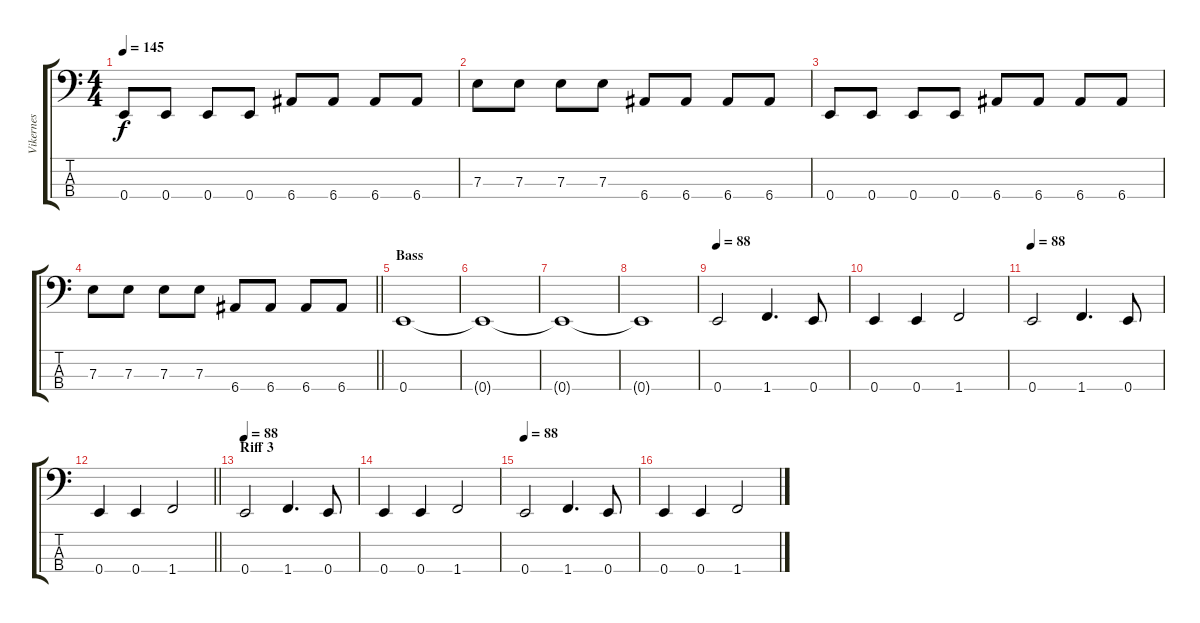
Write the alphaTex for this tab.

\track ("Vikernes" "Vikernes") {instrument electricbassfinger}
\staff {score tabs}
\tuning (G2 D2 A1 E1) {hide}
\ts (4 4)
\tempo 145
\clef f4
\ks c
0.4.8{dy f} 0.4.8 0.4.8 0.4.8 6.4.8 6.4.8 6.4.8 6.4.8 |
7.3.8 7.3.8 7.3.8 7.3.8 6.4.8 6.4.8 6.4.8 6.4.8 |
0.4.8 0.4.8 0.4.8 0.4.8 6.4.8 6.4.8 6.4.8 6.4.8 |
\barLineRight lightlight
7.3.8 7.3.8 7.3.8 7.3.8 6.4.8 6.4.8 6.4.8 6.4.8 |
\section ("" "Bass")
0.4.1 |
0.4{t}.1 |
0.4{t}.1 |
0.4{t}.1 |
\tempo 88
0.4.2 1.4.4{d} 0.4.8 |
0.4.4 0.4.4 1.4.2 |
\tempo 88
0.4.2 1.4.4{d} 0.4.8 |
\barLineRight lightlight
0.4.4 0.4.4 1.4.2 |
\section ("" "Riff 3")
\tempo 88
0.4.2 1.4.4{d} 0.4.8 |
0.4.4 0.4.4 1.4.2 |
\tempo 88
0.4.2 1.4.4{d} 0.4.8 |
0.4.4 0.4.4 1.4.2
